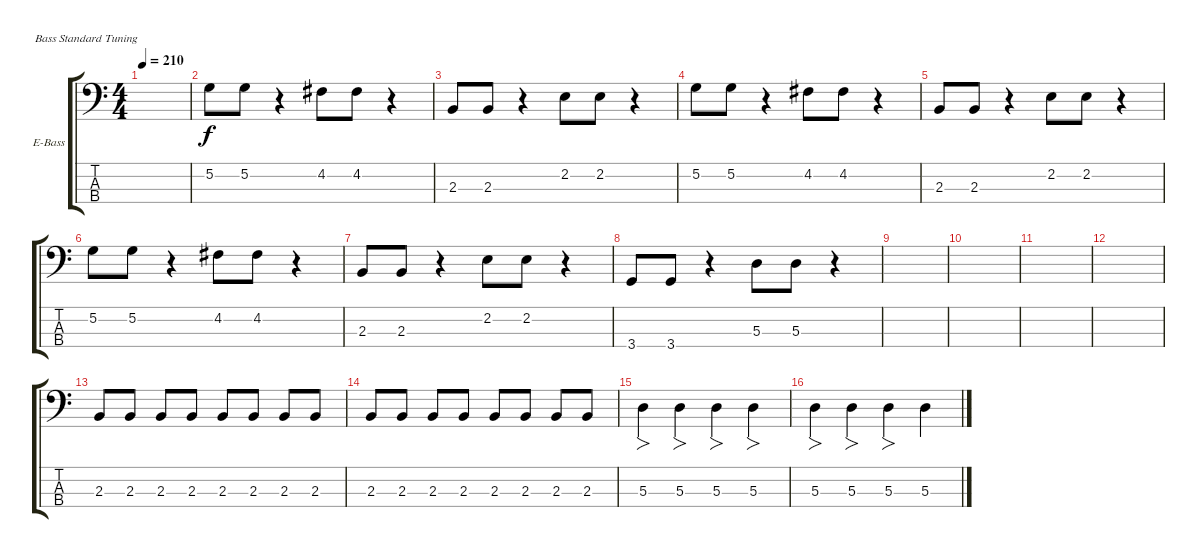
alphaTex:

\defaultSystemsLayout 4
\bracketExtendMode groupsimilarinstruments
\firstSystemTrackNameOrientation horizontal
\otherSystemsTrackNameOrientation horizontal
\track ("O`Malley" "E-Bass") {instrument electricbassfinger}
\staff {score tabs}
\tuning (G2 D2 A1 E1)
\ts (4 4)
\tempo 210
\clef f4
\ks c
|
5.2.8 5.2.8 r.4 4.2.8 4.2.8 r.4 |
2.3.8 2.3.8 r.4 2.2.8 2.2.8 r.4 |
5.2.8 5.2.8 r.4 4.2.8 4.2.8 r.4 |
2.3.8 2.3.8 r.4 2.2.8 2.2.8 r.4 |
5.2.8 5.2.8 r.4 4.2.8 4.2.8 r.4 |
2.3.8 2.3.8 r.4 2.2.8 2.2.8 r.4 |
3.4.8 3.4.8 r.4 5.3.8 5.3.8 r.4 |
|
|
|
|
2.3.8 2.3.8 2.3.8 2.3.8 2.3.8 2.3.8 2.3.8 2.3.8 |
2.3.8 2.3.8 2.3.8 2.3.8 2.3.8 2.3.8 2.3.8 2.3.8 |
5.3.4{fo} 5.3.4{fo} 5.3.4{fo} 5.3.4{fo} |
5.3.4{fo} 5.3.4{fo} 5.3.4{fo} 5.3.4
